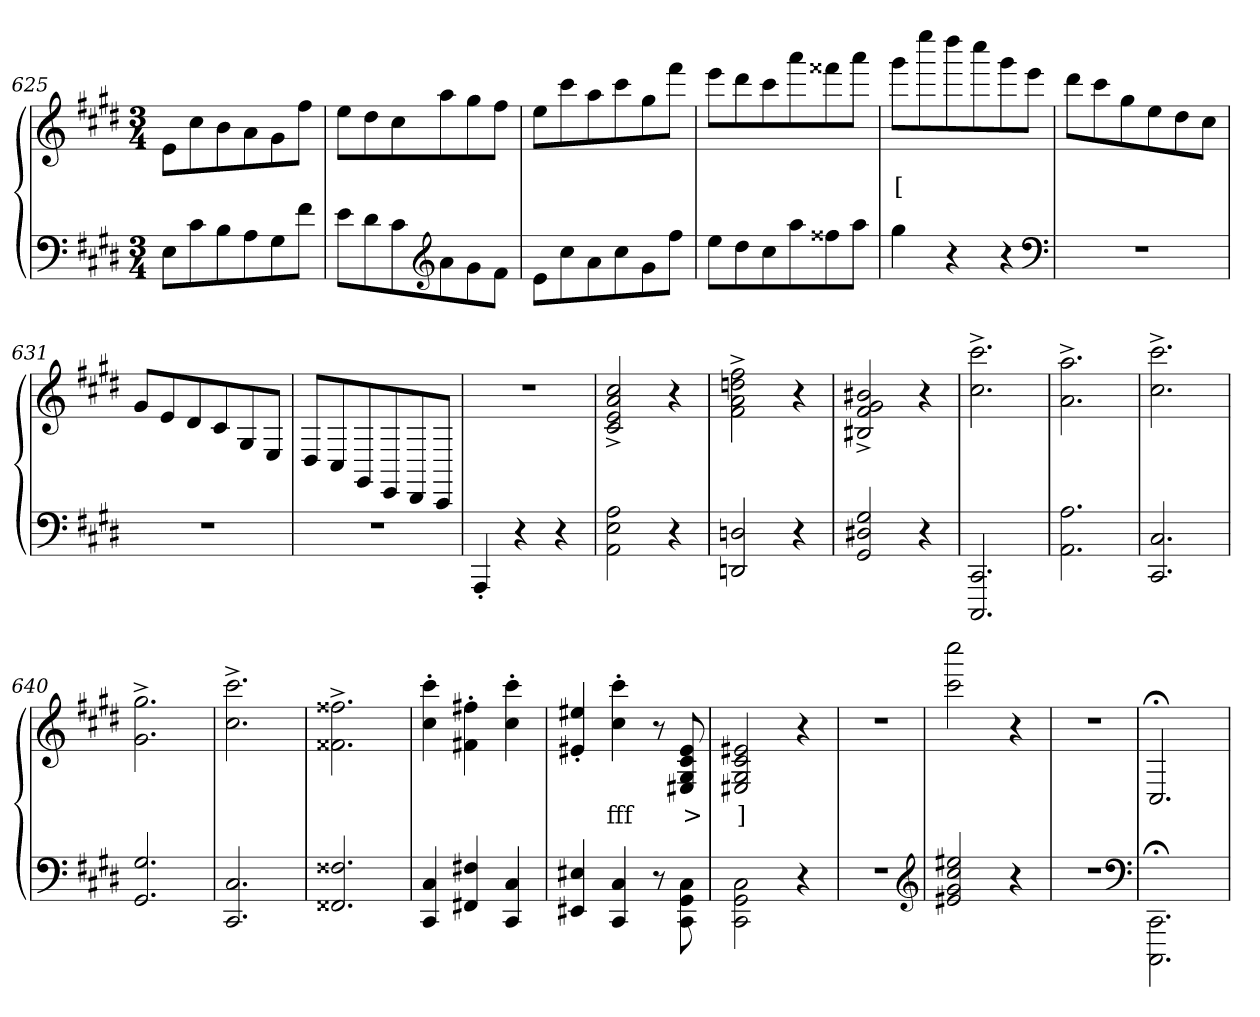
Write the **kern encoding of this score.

**kern	**kern	**text
*part2	*part1	*part1
*staff2	*staff1	*staff1
*clefF4	*clefG2	*
*k[f#c#g#d#]	*k[f#c#g#d#]	*
*M3/4	*M3/4	*
=625	=625	=625
8E\L	8eL	.
8c#	8cc#	.
8B	8b	.
8A	8a	.
8G#	8g#	.
8f#J	8ff#J	.
=626	=626	=626
8eL	8eeL	.
8d#	8dd#	.
8c#	8cc#	.
*clefG2	*	*
8a	8aa	.
8g#	8gg#	.
8f#J	8ff#J	.
=627	=627	=627
8e\L	8eeL	.
8cc#	8ccc#	.
8a	8aa	.
8cc#	8ccc#	.
8g#	8gg#	.
8ff#J	8fff#J	.
=628	=628	=628
8eeL	8eeeL	.
8dd#	8ddd#	.
8cc#	8ccc#	.
8aa	8aaa	.
8ff##X	8fff##X	.
8aaJ	8aaaJ	.
=629	=629	=629
4gg#	8ggg#L	[
.	8eeee	.
4r	8dddd#	.
.	8cccc#	.
4r	8ggg#	.
.	8eeeJ	.
*clefF4	*	*
=630	=630	=630
2.r	8ddd#L	.
.	8ccc#	.
.	8gg#	.
.	8ee	.
.	8dd#	.
.	8cc#J	.
=631	=631	=631
2.r	8g#L	.
.	8e	.
.	8d#	.
.	8c#	.
.	8G#	.
.	8EJ	.
=632	=632	=632
2.r	8D#L	.
.	8C#	.
.	8GG#	.
.	8EE	.
.	8DD#	.
.	8CC#J	.
=633	=633	=633
4AAA'>	2.r	.
4r	.	.
4r	.	.
=634	=634	=634
2A 2E 2AA	2cc#^> 2a^> 2e^> 2c#^>	.
4r	4r	.
=635	=635	=635
2Dn 2DDn	2ff#^> 2ddn^> 2a^> 2f#^>	.
4r	4r	.
=636	=636	=636
2G# 2D#X 2GG#	2b#X^> 2g#^> 2f#^> 2B#X^>	.
4r	4r	.
=637	=637	=637
2.CC# 2.CCC#	2.ccc#^> 2.cc#^>	.
=638	=638	=638
2.A 2.AA	2.aa^> 2.a^>	.
=639	=639	=639
2.C# 2.CC#	2.ccc#^> 2.cc#^>	.
=640	=640	=640
2.G# 2.GG#	2.gg#^> 2.g#^>	.
=641	=641	=641
2.C# 2.CC#	2.ccc#^> 2.cc#^>	.
=642	=642	=642
2.F##X 2.FF##X	2.ff##X^> 2.f##X^>	.
=643	=643	=643
4C# 4CC#	4ccc#'> 4cc#'>	.
4F#X 4FF#X	4ff#X'> 4f#X'>	.
4C# 4CC#	4ccc#'> 4cc#'>	.
=644	=644	=644
4E#X 4EE#X	4ee#X'> 4e#X'>	.
4C# 4CC#	4ccc#'> 4cc#'>	fff
8r	8r	.
8C#\ 8GG#\ 8CC#\	8e# 8c# 8G# 8E#	>
=645	=645	=645
2C#\ 2GG#\ 2CC#\	2e#X 2c# 2G# 2E#X	]
4r	4r	.
=646	=646	=646
2.r	2.r	.
*clefG2	*	*
=647	=647	=647
2ee#X 2cc# 2g# 2e#X	2cccc#\ 2ccc#\	.
4r	4r	.
=648	=648	=648
2.r	2.r	.
*clefF4	*	*
=649	=649	=649
2.CC#\;< 2.CCC#\;<	2.C#;<	.
=	=	=
*-	*-	*-
